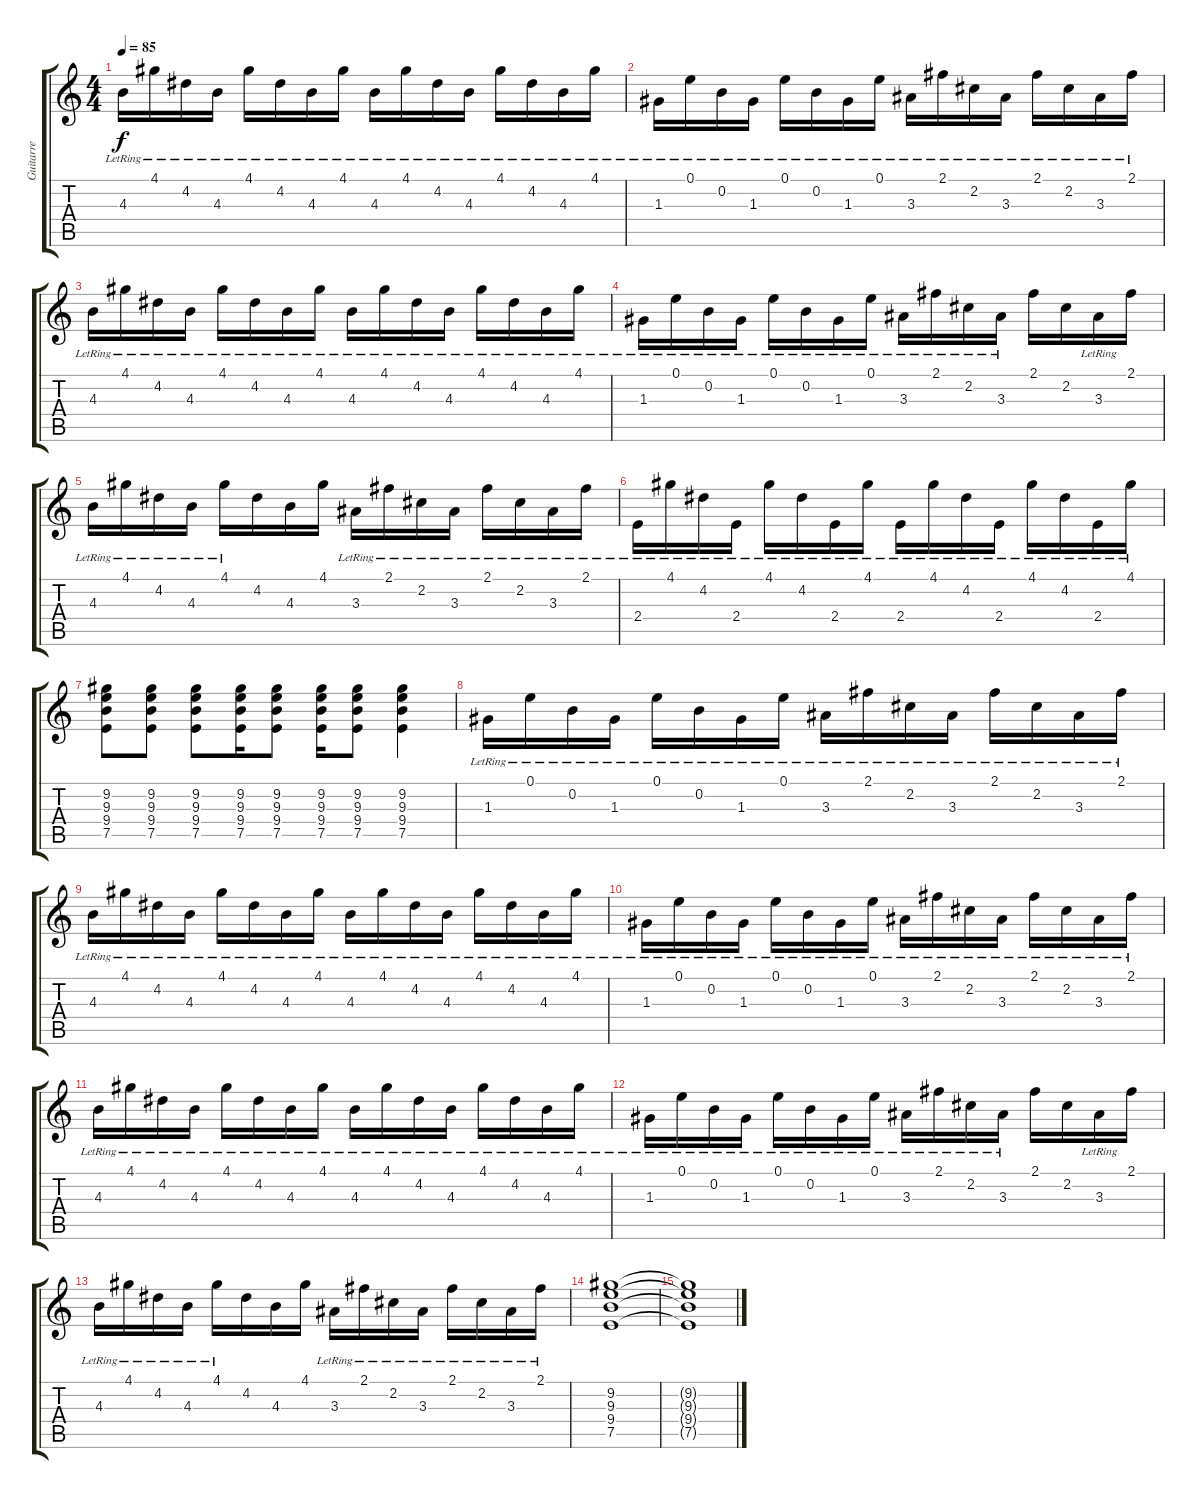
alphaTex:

\track ("Guitarre" "Guitarre") {instrument electricguitarclean}
\staff {score tabs}
\tuning (E4 B3 G3 D3 A2 E2) {hide}
\ts (4 4)
\tempo 85
\clef g2
\ks c
4.3{lr}.16{dy f} 4.1{lr}.16 4.2{lr}.16 4.3{lr}.16 4.1{lr}.16 4.2{lr}.16 4.3{lr}.16 4.1{lr}.16 4.3{lr}.16 4.1{lr}.16 4.2{lr}.16 4.3{lr}.16 4.1{lr}.16 4.2{lr}.16 4.3{lr}.16 4.1{lr}.16 |
1.3{lr}.16 0.1{lr}.16 0.2{lr}.16 1.3{lr}.16 0.1{lr}.16 0.2{lr}.16 1.3{lr}.16 0.1{lr}.16 3.3{lr}.16 2.1{lr}.16 2.2{lr}.16 3.3{lr}.16 2.1{lr}.16 2.2{lr}.16 3.3{lr}.16 2.1{lr}.16 |
4.3{lr}.16 4.1{lr}.16 4.2{lr}.16 4.3{lr}.16 4.1{lr}.16 4.2{lr}.16 4.3{lr}.16 4.1{lr}.16 4.3{lr}.16 4.1{lr}.16 4.2{lr}.16 4.3{lr}.16 4.1{lr}.16 4.2{lr}.16 4.3{lr}.16 4.1{lr}.16 |
1.3{lr}.16 0.1{lr}.16 0.2{lr}.16 1.3{lr}.16 0.1{lr}.16 0.2{lr}.16 1.3{lr}.16 0.1{lr}.16 3.3{lr}.16 2.1{lr}.16 2.2{lr}.16 3.3{lr}.16 2.1.16 2.2.16 3.3{lr}.16 2.1.16 |
4.3{lr}.16 4.1{lr}.16 4.2{lr}.16 4.3{lr}.16 4.1{lr}.16 4.2.16 4.3.16 4.1.16 3.3{lr}.16 2.1{lr}.16 2.2{lr}.16 3.3{lr}.16 2.1{lr}.16 2.2{lr}.16 3.3{lr}.16 2.1{lr}.16 |
2.4{lr}.16 4.1{lr}.16 4.2{lr}.16 2.4{lr}.16 4.1{lr}.16 4.2{lr}.16 2.4{lr}.16 4.1{lr}.16 2.4{lr}.16 4.1{lr}.16 4.2{lr}.16 2.4{lr}.16 4.1{lr}.16 4.2{lr}.16 2.4{lr}.16 4.1{lr}.16 |
(9.2 9.3 9.4 7.5).8 (9.2 9.3 9.4 7.5).8 (9.2 9.3 9.4 7.5).8 (9.2 9.3 9.4 7.5).16 (9.2 9.3 9.4 7.5).8 (9.2 9.3 9.4 7.5).16 (9.2 9.3 9.4 7.5).8 (9.2 9.3 9.4 7.5).4 |
1.3{lr}.16 0.1{lr}.16 0.2{lr}.16 1.3{lr}.16 0.1{lr}.16 0.2{lr}.16 1.3{lr}.16 0.1{lr}.16 3.3{lr}.16 2.1{lr}.16 2.2{lr}.16 3.3{lr}.16 2.1{lr}.16 2.2{lr}.16 3.3{lr}.16 2.1{lr}.16 |
4.3{lr}.16 4.1{lr}.16 4.2{lr}.16 4.3{lr}.16 4.1{lr}.16 4.2{lr}.16 4.3{lr}.16 4.1{lr}.16 4.3{lr}.16 4.1{lr}.16 4.2{lr}.16 4.3{lr}.16 4.1{lr}.16 4.2{lr}.16 4.3{lr}.16 4.1{lr}.16 |
1.3{lr}.16 0.1{lr}.16 0.2{lr}.16 1.3{lr}.16 0.1{lr}.16 0.2{lr}.16 1.3{lr}.16 0.1{lr}.16 3.3{lr}.16 2.1{lr}.16 2.2{lr}.16 3.3{lr}.16 2.1{lr}.16 2.2{lr}.16 3.3{lr}.16 2.1{lr}.16 |
4.3{lr}.16 4.1{lr}.16 4.2{lr}.16 4.3{lr}.16 4.1{lr}.16 4.2{lr}.16 4.3{lr}.16 4.1{lr}.16 4.3{lr}.16 4.1{lr}.16 4.2{lr}.16 4.3{lr}.16 4.1{lr}.16 4.2{lr}.16 4.3{lr}.16 4.1{lr}.16 |
1.3{lr}.16 0.1{lr}.16 0.2{lr}.16 1.3{lr}.16 0.1{lr}.16 0.2{lr}.16 1.3{lr}.16 0.1{lr}.16 3.3{lr}.16 2.1{lr}.16 2.2{lr}.16 3.3{lr}.16 2.1.16 2.2.16 3.3{lr}.16 2.1.16 |
4.3{lr}.16 4.1{lr}.16 4.2{lr}.16 4.3{lr}.16 4.1{lr}.16 4.2.16 4.3.16 4.1.16 3.3{lr}.16 2.1{lr}.16 2.2{lr}.16 3.3{lr}.16 2.1{lr}.16 2.2{lr}.16 3.3{lr}.16 2.1{lr}.16 |
(9.2 9.3 9.4 7.5).1 |
(9.2{t} 9.3{t} 9.4{t} 7.5{t}).1
